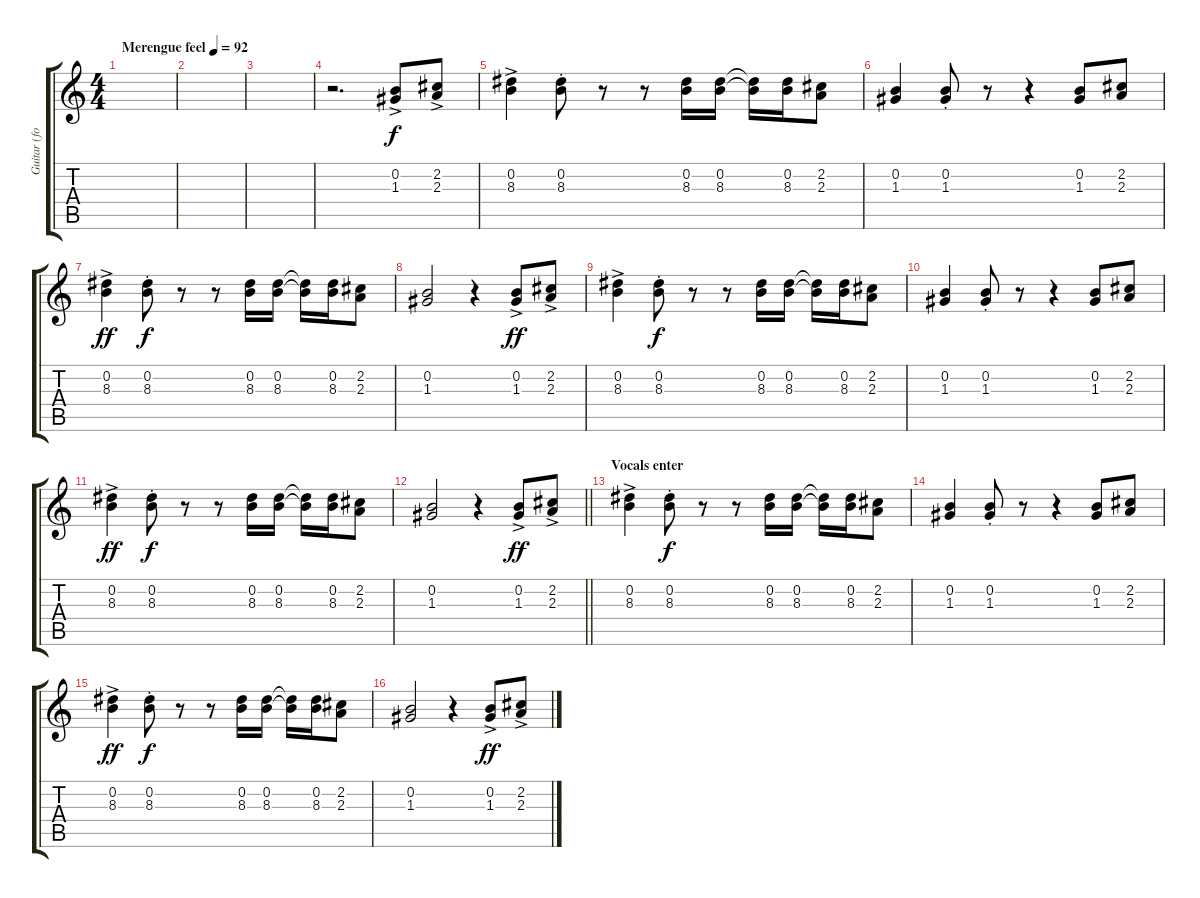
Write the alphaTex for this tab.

\track ("Guitar (for sound effect)" "Guitar (fo") {instrument overdrivenguitar}
\staff {score tabs}
\tuning (E4 B3 G3 D3 A2 E2) {hide}
\ts (4 4)
\tempo (92 "Merengue feel")
\clef g2
\ks c
|
|
|
r.2{d} (0.2{ac} 1.3{ac}).8 (2.2{ac} 2.3{ac}).8 |
(0.2{ac} 8.3{ac}).4 (0.2{st} 8.3{st}).8{dy f} r.8 r.8 (0.2 8.3).16 (0.2 8.3).16 (0.2{t} 8.3{t}).16 (0.2 8.3).16 (2.2 2.3).8 |
(0.2 1.3).4 (0.2 1.3{st}).8 r.8 r.4 (0.2 1.3).8 (2.2 2.3).8 |
(0.2{ac} 8.3{ac}).4{dy ff} (0.2{st} 8.3{st}).8{dy f} r.8 r.8 (0.2 8.3).16 (0.2 8.3).16 (0.2{t} 8.3{t}).16 (0.2 8.3).16 (2.2 2.3).8 |
(0.2 1.3).2 r.4 (0.2{ac} 1.3{ac}).8{dy ff} (2.2{ac} 2.3{ac}).8 |
(0.2{ac} 8.3{ac}).4 (0.2{st} 8.3{st}).8{dy f} r.8 r.8 (0.2 8.3).16 (0.2 8.3).16 (0.2{t} 8.3{t}).16 (0.2 8.3).16 (2.2 2.3).8 |
(0.2 1.3).4 (0.2 1.3{st}).8 r.8 r.4 (0.2 1.3).8 (2.2 2.3).8 |
(0.2{ac} 8.3{ac}).4{dy ff} (0.2{st} 8.3{st}).8{dy f} r.8 r.8 (0.2 8.3).16 (0.2 8.3).16 (0.2{t} 8.3{t}).16 (0.2 8.3).16 (2.2 2.3).8 |
\barLineRight lightlight
(0.2 1.3).2 r.4 (0.2{ac} 1.3{ac}).8{dy ff} (2.2{ac} 2.3{ac}).8 |
\section ("" "Vocals enter")
(0.2{ac} 8.3{ac}).4 (0.2{st} 8.3{st}).8{dy f} r.8 r.8 (0.2 8.3).16 (0.2 8.3).16 (0.2{t} 8.3{t}).16 (0.2 8.3).16 (2.2 2.3).8 |
(0.2 1.3).4 (0.2 1.3{st}).8 r.8 r.4 (0.2 1.3).8 (2.2 2.3).8 |
(0.2{ac} 8.3{ac}).4{dy ff} (0.2{st} 8.3{st}).8{dy f} r.8 r.8 (0.2 8.3).16 (0.2 8.3).16 (0.2{t} 8.3{t}).16 (0.2 8.3).16 (2.2 2.3).8 |
(0.2 1.3).2 r.4 (0.2{ac} 1.3{ac}).8{dy ff} (2.2{ac} 2.3{ac}).8
